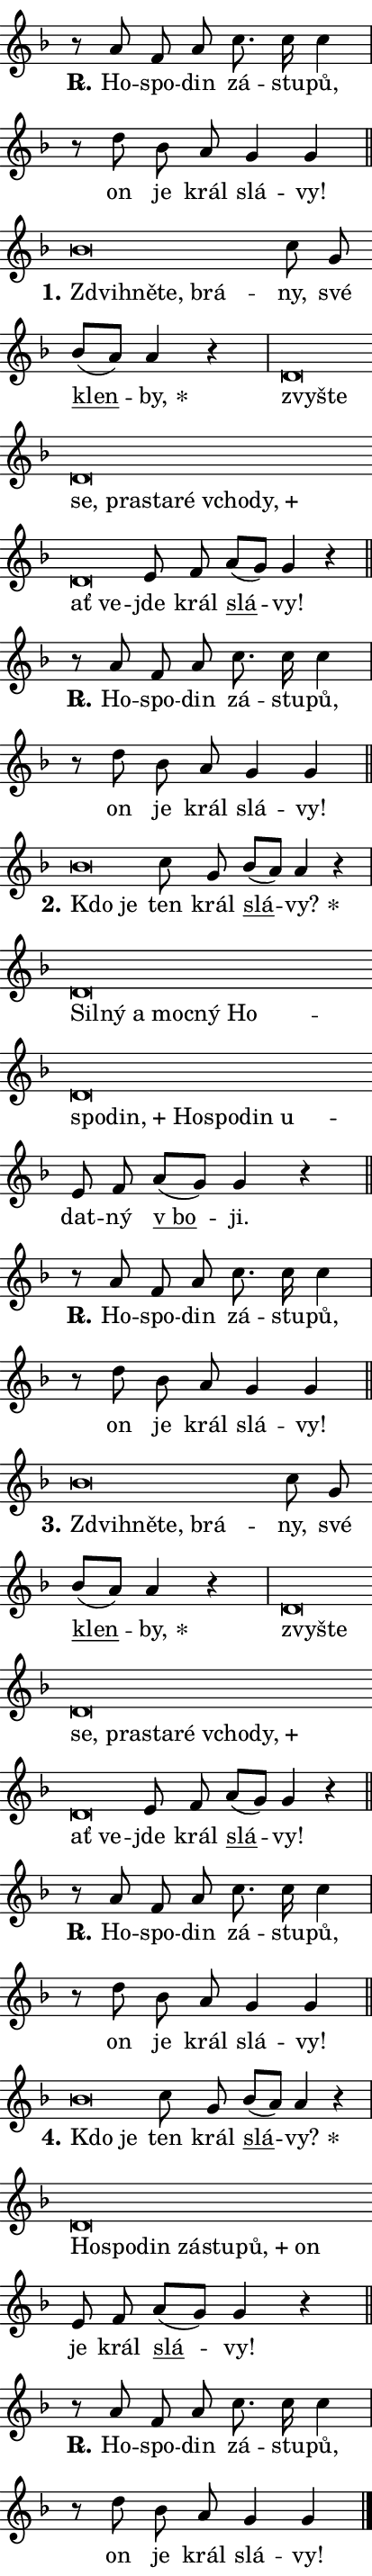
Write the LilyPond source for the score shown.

\version "2.24.0"
\header { tagline = "" }
\paper {
  indent = 0\cm
  top-margin = 0\cm
  right-margin = 0\cm
  bottom-margin = 0\cm
  left-margin = 0\cm
  paper-width = 7\cm
  page-breaking = #ly:one-page-breaking
  system-system-spacing.basic-distance = #11
  score-system-spacing.basic-distance = #11
  ragged-last = ##f
}


%% Author: Thomas Morley
%% https://lists.gnu.org/archive/html/lilypond-user/2020-05/msg00002.html
#(define (line-position grob)
"Returns position of @var[grob} in current system:
   @code{'start}, if at first time-step
   @code{'end}, if at last time-step
   @code{'middle} otherwise
"
  (let* ((col (ly:item-get-column grob))
         (ln (ly:grob-object col 'left-neighbor))
         (rn (ly:grob-object col 'right-neighbor))
         (col-to-check-left (if (ly:grob? ln) ln col))
         (col-to-check-right (if (ly:grob? rn) rn col))
         (break-dir-left
           (and
             (ly:grob-property col-to-check-left 'non-musical #f)
             (ly:item-break-dir col-to-check-left)))
         (break-dir-right
           (and
             (ly:grob-property col-to-check-right 'non-musical #f)
             (ly:item-break-dir col-to-check-right))))
        (cond ((eqv? 1 break-dir-left) 'start)
              ((eqv? -1 break-dir-right) 'end)
              (else 'middle))))

#(define (tranparent-at-line-position vctor)
  (lambda (grob)
  "Relying on @code{line-position} select the relevant enry from @var{vctor}.
Used to determine transparency,"
    (case (line-position grob)
      ((end) (not (vector-ref vctor 0)))
      ((middle) (not (vector-ref vctor 1)))
      ((start) (not (vector-ref vctor 2))))))

noteHeadBreakVisibility =
#(define-music-function (break-visibility)(vector?)
"Makes @code{NoteHead}s transparent relying on @var{break-visibility}"
#{
  \override NoteHead.transparent =
    #(tranparent-at-line-position break-visibility)
#})

#(define delete-ledgers-for-transparent-note-heads
  (lambda (grob)
    "Reads whether a @code{NoteHead} is transparent.
If so this @code{NoteHead} is removed from @code{'note-heads} from
@var{grob}, which is supposed to be @code{LedgerLineSpanner}.
As a result ledgers are not printed for this @code{NoteHead}"
    (let* ((nhds-array (ly:grob-object grob 'note-heads))
           (nhds-list
             (if (ly:grob-array? nhds-array)
                 (ly:grob-array->list nhds-array)
                 '()))
           ;; Relies on the transparent-property being done before
           ;; Staff.LedgerLineSpanner.after-line-breaking is executed.
           ;; This is fragile ...
           (to-keep
             (remove
               (lambda (nhd)
                 (ly:grob-property nhd 'transparent #f))
               nhds-list)))
      ;; TODO find a better method to iterate over grob-arrays, similiar
      ;; to filter/remove etc for lists
      ;; For now rebuilt from scratch
      (set! (ly:grob-object grob 'note-heads)  '())
      (for-each
        (lambda (nhd)
          (ly:pointer-group-interface::add-grob grob 'note-heads nhd))
        to-keep))))

hideNotes = {
  \noteHeadBreakVisibility #begin-of-line-visible
}
unHideNotes = {
  \noteHeadBreakVisibility #all-visible
}

% work-around for resetting accidentals
% https://lilypond.org/doc/v2.23/Documentation/notation/displaying-rhythms#unmetered-music
cadenzaMeasure = {
  \cadenzaOff
  \partial 1024 s1024
  \cadenzaOn
}

#(define-markup-command (accent layout props text) (markup?)
  "Underline accented syllable"
  (interpret-markup layout props
    #{\markup \override #'(offset . 4.3) \underline { #text }#}))

responsum = \markup \concat {
  "R" \hspace #-1.05 \path #0.1 #'((moveto 0 0.07) (lineto 0.9 0.8)) \hspace #0.05 "."
}

\layout {
    \context {
        \Staff
        \remove "Time_signature_engraver"
        \override LedgerLineSpanner.after-line-breaking = #delete-ledgers-for-transparent-note-heads
    }
    \context {
        \Voice {
            \override NoteHead.output-attributes = #'((class . "notehead"))
            \override Hairpin.height = #0.55
        }
    }
    \context {
        \Lyrics {
            \override StanzaNumber.output-attributes = #'((class . "stanzanumber"))
            \override LyricSpace.minimum-distance = #0.9
            \override LyricText.font-name = #"TeX Gyre Schola"
            \override LyricText.font-size = 1
            \override StanzaNumber.font-name = #"TeX Gyre Schola Bold"
            \override StanzaNumber.font-size = 1
        }
    }
}

% magnetic-lyrics.ily
%
%   written by
%     Jean Abou Samra <jean@abou-samra.fr>
%     Werner Lemberg <wl@gnu.org>
%
%   adapted by
%     Jiri Hon <jiri.hon@gmail.com>
%
% Version 2022-Apr-15

% https://www.mail-archive.com/lilypond-user@gnu.org/msg149350.html

#(define (Left_hyphen_pointer_engraver context)
   "Collect syllable-hyphen-syllable occurrences in lyrics and store
them in properties.  This engraver only looks to the left.  For
example, if the lyrics input is @code{foo -- bar}, it does the
following.

@itemize @bullet
@item
Set the @code{text} property of the @code{LyricHyphen} grob between
@q{foo} and @q{bar} to @code{foo}.

@item
Set the @code{left-hyphen} property of the @code{LyricText} grob with
text @q{foo} to the @code{LyricHyphen} grob between @q{foo} and
@q{bar}.
@end itemize

Use this auxiliary engraver in combination with the
@code{lyric-@/text::@/apply-@/magnetic-@/offset!} hook."
   (let ((hyphen #f)
         (text #f))
     (make-engraver
      (acknowledgers
       ((lyric-syllable-interface engraver grob source-engraver)
        (set! text grob)))
      (end-acknowledgers
       ((lyric-hyphen-interface engraver grob source-engraver)
        ;(when (not (grob::has-interface grob 'lyric-space-interface))
          (set! hyphen grob)));)
      ((stop-translation-timestep engraver)
       (when (and text hyphen)
         (ly:grob-set-object! text 'left-hyphen hyphen))
       (set! text #f)
       (set! hyphen #f)))))

#(define (lyric-text::apply-magnetic-offset! grob)
   "If the space between two syllables is less than the value in
property @code{LyricText@/.details@/.squash-threshold}, move the right
syllable to the left so that it gets concatenated with the left
syllable.

Use this function as a hook for
@code{LyricText@/.after-@/line-@/breaking} if the
@code{Left_@/hyphen_@/pointer_@/engraver} is active."
   (let ((hyphen (ly:grob-object grob 'left-hyphen #f)))
     (when hyphen
       (let ((left-text (ly:spanner-bound hyphen LEFT)))
         (when (grob::has-interface left-text 'lyric-syllable-interface)
           (let* ((common (ly:grob-common-refpoint grob left-text X))
                  (this-x-ext (ly:grob-extent grob common X))
                  (left-x-ext
                   (begin
                     ;; Trigger magnetism for left-text.
                     (ly:grob-property left-text 'after-line-breaking)
                     (ly:grob-extent left-text common X)))
                  ;; `delta` is the gap width between two syllables.
                  (delta (- (interval-start this-x-ext)
                            (interval-end left-x-ext)))
                  (details (ly:grob-property grob 'details))
                  (threshold (assoc-get 'squash-threshold details 0.2)))
             (when (< delta threshold)
               (let* (;; We have to manipulate the input text so that
                      ;; ligatures crossing syllable boundaries are not
                      ;; disabled.  For languages based on the Latin
                      ;; script this is essentially a beautification.
                      ;; However, for non-Western scripts it can be a
                      ;; necessity.
                      (lt (ly:grob-property left-text 'text))
                      (rt (ly:grob-property grob 'text))
                      (is-space (grob::has-interface hyphen 'lyric-space-interface))
                      (space (if is-space " " ""))
                      (space-markup (grob-interpret-markup grob " "))
                      (space-size (interval-length (ly:stencil-extent space-markup X)))
                      (extra-delta (if is-space space-size 0))
                      ;; Append new syllable.
                      (ltrt-space (if (and (string? lt) (string? rt))
                                (string-append lt space rt)
                                (make-concat-markup (list lt space rt))))
                      ;; Right-align `ltrt` to the right side.
                      (ltrt-space-markup (grob-interpret-markup
                               grob
                               (make-translate-markup
                                (cons (interval-length this-x-ext) 0)
                                (make-right-align-markup ltrt-space)))))
                 (begin
                   ;; Don't print `left-text`.
                   (ly:grob-set-property! left-text 'stencil #f)
                   ;; Set text and stencil (which holds all collected
                   ;; syllables so far) and shift it to the left.
                   (ly:grob-set-property! grob 'text ltrt-space)
                   (ly:grob-set-property! grob 'stencil ltrt-space-markup)
                   (ly:grob-translate-axis! grob (- (- delta extra-delta)) X))))))))))


#(define (lyric-hyphen::displace-bounds-first grob)
   ;; Make very sure this callback isn't triggered too early.
   (let ((left (ly:spanner-bound grob LEFT))
         (right (ly:spanner-bound grob RIGHT)))
     (ly:grob-property left 'after-line-breaking)
     (ly:grob-property right 'after-line-breaking)
     (ly:lyric-hyphen::print grob)))

squashThreshold = #0.4

\layout {
  \context {
    \Lyrics
    \consists #Left_hyphen_pointer_engraver
    \override LyricText.after-line-breaking =
      #lyric-text::apply-magnetic-offset!
    \override LyricHyphen.stencil = #lyric-hyphen::displace-bounds-first
    \override LyricText.details.squash-threshold = \squashThreshold
    \override LyricHyphen.minimum-distance = 0
    \override LyricHyphen.minimum-length = \squashThreshold
  }
}

squash = \override LyricText.details.squash-threshold = 9999
unSquash = \override LyricText.details.squash-threshold = \squashThreshold

left = \override LyricText.self-alignment-X = #LEFT
unLeft = \revert LyricText.self-alignment-X

starOffset = #(lambda (grob) 
                (let ((x_offset (ly:self-alignment-interface::aligned-on-x-parent grob)))
                  (if (= x_offset 0) 0 (+ x_offset 1.2))))

star = #(define-music-function (syllable)(string?)
"Append star separator at the end of a syllable"
#{
  \once \override LyricText.X-offset = #starOffset
  \lyricmode { \markup {
    #syllable
    \override #'((font-name . "TeX Gyre Schola Bold")) \hspace #0.2 \lower #0.65 \larger "*"
  } }
#})

starAccent = #(define-music-function (syllable)(string?)
"Append star separator at the end of a syllable and make accent"
#{
  \once \override LyricText.X-offset = #starOffset
  \lyricmode { \markup {
    \accent #syllable
    \override #'((font-name . "TeX Gyre Schola Bold")) \hspace #0.2 \lower #0.65 \larger "*"
  } }
#})

breath = #(define-music-function (syllable)(string?)
"Append breathing indicator at the end of a syllable"
#{
  \lyricmode { \markup { #syllable "+" } }
#})

optionalBreath = #(define-music-function (syllable)(string?)
"Append optional breathing indicator at the end of a syllable"
#{
  \lyricmode { \markup { #syllable "(+)" } }
#})


\score {
    <<
        \new Voice = "melody" { \cadenzaOn \key f \major \relative { r8 a' f a c8. c16 c4 \cadenzaMeasure \bar "|" r8 d bes a g4 g \cadenzaMeasure \bar "||" \break } }
        \new Lyrics \lyricsto "melody" { \lyricmode { \set stanza = \responsum
Ho -- spo -- din zá -- stu -- pů, on je král slá -- vy! } }
    >>
    \layout {}
}

\score {
    <<
        \new Voice = "melody" { \cadenzaOn \key f \major \relative { bes'\breve*1/16 \hideNotes \breve*1/16 \bar "" \breve*1/16 \breve*1/16 \bar "" \unHideNotes c8 g \bar "" bes[( a)] a4 r \cadenzaMeasure \bar "|" d,\breve*1/16 \hideNotes \breve*1/16 \bar "" \breve*1/16 \bar "" \breve*1/16 \bar "" \breve*1/16 \bar "" \breve*1/16 \bar "" \breve*1/16 \bar "" \breve*1/16 \bar "" \breve*1/16 \breve*1/16 \bar "" \unHideNotes e8 f \bar "" a[( g)] g4 r \cadenzaMeasure \bar "||" \break } }
        \new Lyrics \lyricsto "melody" { \lyricmode { \set stanza = "1."
\left Zdvih -- \squash ně -- te, brá -- \unLeft \unSquash ny, své \markup \accent klen -- \star by, \left zvy -- \squash šte se, pra -- sta -- ré vcho -- \breath "dy," ať ve -- \unLeft \unSquash jde král \markup \accent slá -- vy! } }
    >>
    \layout {}
}

\score {
    <<
        \new Voice = "melody" { \cadenzaOn \key f \major \relative { r8 a' f a c8. c16 c4 \cadenzaMeasure \bar "|" r8 d bes a g4 g \cadenzaMeasure \bar "||" \break } }
        \new Lyrics \lyricsto "melody" { \lyricmode { \set stanza = \responsum
Ho -- spo -- din zá -- stu -- pů, on je král slá -- vy! } }
    >>
    \layout {}
}

\score {
    <<
        \new Voice = "melody" { \cadenzaOn \key f \major \relative { bes'\breve*1/16 \hideNotes \breve*1/16 \bar "" \unHideNotes c8 g \bar "" bes[( a)] a4 r \cadenzaMeasure \bar "|" d,\breve*1/16 \hideNotes \breve*1/16 \bar "" \breve*1/16 \bar "" \breve*1/16 \bar "" \breve*1/16 \bar "" \breve*1/16 \bar "" \breve*1/16 \bar "" \breve*1/16 \bar "" \breve*1/16 \bar "" \breve*1/16 \bar "" \breve*1/16 \breve*1/16 \bar "" \unHideNotes e8 f \bar "" a[( g)] g4 r \cadenzaMeasure \bar "||" \break } }
        \new Lyrics \lyricsto "melody" { \lyricmode { \set stanza = "2."
\left Kdo \squash je \unLeft \unSquash ten král \markup \accent slá -- \star vy? \left Sil -- \squash ný a moc -- ný Ho -- spo -- \breath "din," Ho -- spo -- din u -- \unLeft \unSquash dat -- ný \markup \accent "v bo" -- ji. } }
    >>
    \layout {}
}

\score {
    <<
        \new Voice = "melody" { \cadenzaOn \key f \major \relative { r8 a' f a c8. c16 c4 \cadenzaMeasure \bar "|" r8 d bes a g4 g \cadenzaMeasure \bar "||" \break } }
        \new Lyrics \lyricsto "melody" { \lyricmode { \set stanza = \responsum
Ho -- spo -- din zá -- stu -- pů, on je král slá -- vy! } }
    >>
    \layout {}
}

\score {
    <<
        \new Voice = "melody" { \cadenzaOn \key f \major \relative { bes'\breve*1/16 \hideNotes \breve*1/16 \bar "" \breve*1/16 \breve*1/16 \bar "" \unHideNotes c8 g \bar "" bes[( a)] a4 r \cadenzaMeasure \bar "|" d,\breve*1/16 \hideNotes \breve*1/16 \bar "" \breve*1/16 \bar "" \breve*1/16 \bar "" \breve*1/16 \bar "" \breve*1/16 \bar "" \breve*1/16 \bar "" \breve*1/16 \bar "" \breve*1/16 \breve*1/16 \bar "" \unHideNotes e8 f \bar "" a[( g)] g4 r \cadenzaMeasure \bar "||" \break } }
        \new Lyrics \lyricsto "melody" { \lyricmode { \set stanza = "3."
\left Zdvih -- \squash ně -- te, brá -- \unLeft \unSquash ny, své \markup \accent klen -- \star by, \left zvy -- \squash šte se, pra -- sta -- ré vcho -- \breath "dy," ať ve -- \unLeft \unSquash jde král \markup \accent slá -- vy! } }
    >>
    \layout {}
}

\score {
    <<
        \new Voice = "melody" { \cadenzaOn \key f \major \relative { r8 a' f a c8. c16 c4 \cadenzaMeasure \bar "|" r8 d bes a g4 g \cadenzaMeasure \bar "||" \break } }
        \new Lyrics \lyricsto "melody" { \lyricmode { \set stanza = \responsum
Ho -- spo -- din zá -- stu -- pů, on je král slá -- vy! } }
    >>
    \layout {}
}

\score {
    <<
        \new Voice = "melody" { \cadenzaOn \key f \major \relative { bes'\breve*1/16 \hideNotes \breve*1/16 \bar "" \unHideNotes c8 g \bar "" bes[( a)] a4 r \cadenzaMeasure \bar "|" d,\breve*1/16 \hideNotes \breve*1/16 \bar "" \breve*1/16 \bar "" \breve*1/16 \bar "" \breve*1/16 \bar "" \breve*1/16 \breve*1/16 \bar "" \unHideNotes e8 f \bar "" a[( g)] g4 r \cadenzaMeasure \bar "||" \break } }
        \new Lyrics \lyricsto "melody" { \lyricmode { \set stanza = "4."
\left Kdo \squash je \unLeft \unSquash ten král \markup \accent slá -- \star vy? \left Ho -- \squash spo -- din zá -- stu -- \breath "pů," on \unLeft \unSquash je král \markup \accent slá -- vy! } }
    >>
    \layout {}
}

\score {
    <<
        \new Voice = "melody" { \cadenzaOn \key f \major \relative { r8 a' f a c8. c16 c4 \cadenzaMeasure \bar "|" r8 d bes a g4 g \cadenzaMeasure \bar "||" \break } \bar "|." }
        \new Lyrics \lyricsto "melody" { \lyricmode { \set stanza = \responsum
Ho -- spo -- din zá -- stu -- pů, on je král slá -- vy! } }
    >>
    \layout {}
}
